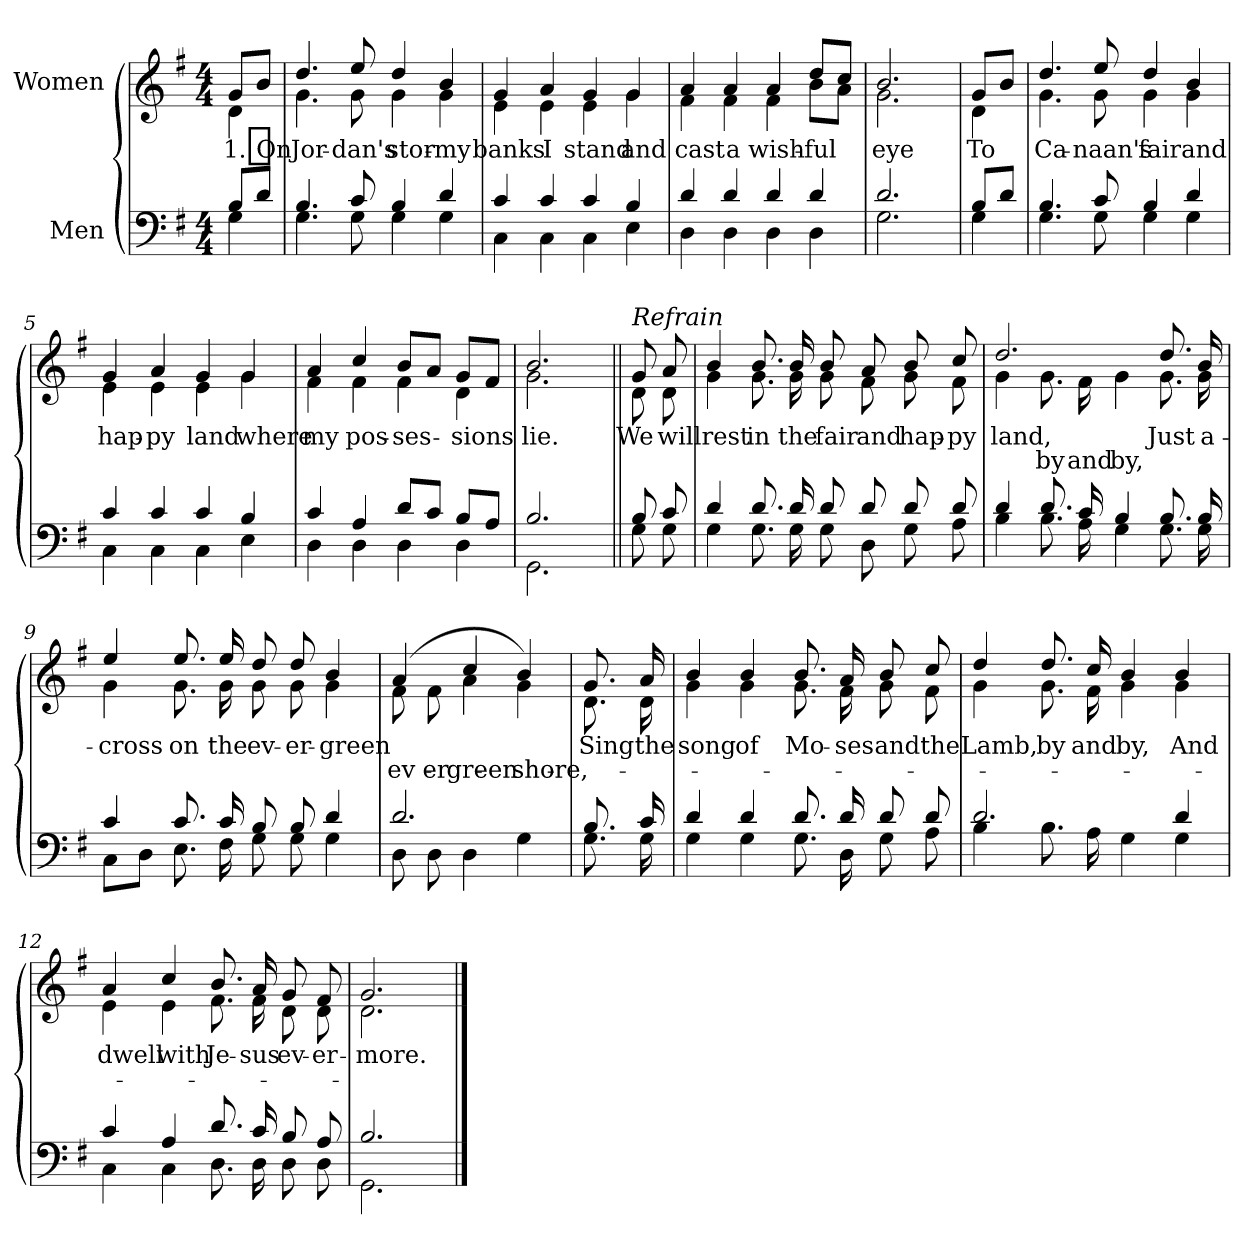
**kern	**kern	**text	**text
*part2	*part1	*part1	*part1
*staff2	*staff1	*staff1	*staff1
*I"Men	*I"Women	*	*
*clefF4	*clefG2	*	*
*k[f#]	*k[f#]	*	*
*M4/4	*M4/4	*	*
*MM105	*MM105	*	*
=	=	=	=
*^	*	*	*
!	!	!	!LO:LY:b	!
*	*	*^	*	*
8B/L	4G\	8g/L	4d\	1. On	.
8d/J	.	8b/J	.	.	.
=1	=1	=1	=1	=1	=1
!	!	!	!	!LO:LY:b	!
4.B/	4.G\	4.dd/	4.g\	Jor-	.
!	!	!	!	!LO:LY:b	!
8c/	8G\	8ee/	8g\	-dan's	.
!	!	!	!	!LO:LY:b	!
4B/	4G\	4dd/	4g\	stor-	.
!	!	!	!	!LO:LY:b	!
4d/	4G\	4b/	4g\	-my	.
=2	=2	=2	=2	=2	=2
!	!	!	!	!LO:LY:b	!
4c/	4C\	4g/	4e\	banks	.
!	!	!	!	!LO:LY:b	!
4c/	4C\	4a/	4e\	I	.
!	!	!	!	!LO:LY:b	!
4c/	4C\	4g/	4e\	stand	.
!	!	!	!	!LO:LY:b	!
4B/	4E\	4g/	4g\	and	.
=3	=3	=3	=3	=3	=3
!	!	!	!	!LO:LY:b	!
4d/	4D\	4a/	4f#\	cast	.
!	!	!	!	!LO:LY:b	!
4d/	4D\	4a/	4f#\	a	.
!	!	!	!	!LO:LY:b	!
4d/	4D\	4a/	4f#\	wish-	.
!	!	!	!	!LO:LY:b	!
4d/	4D\	8dd/L	8b\L	-ful	.
.	.	8cc/J	8a\J	.	.
=3X1	=3X1	=3X1	=3X1	=3X1	=3X1
!	!	!	!	!LO:LY:b	!
2.d/	2.G\	2.b/	2.g\	eye	.
!!LO:LB:g=z	!!
=3X2	=3X2	=3X2	=3X2	=3X2	=3X2
!	!	!	!	!LO:LY:b	!
8B/L	4G\	8g/L	4d\	To	.
8d/J	.	8b/J	.	.	.
=4	=4	=4	=4	=4	=4
!	!	!	!	!LO:LY:b	!
4.B/	4.G\	4.dd/	4.g\	Ca-	.
!	!	!	!	!LO:LY:b	!
8c/	8G\	8ee/	8g\	-naan's	.
!	!	!	!	!LO:LY:b	!
4B/	4G\	4dd/	4g\	fair	.
!	!	!	!	!LO:LY:b	!
4d/	4G\	4b/	4g\	and	.
=5	=5	=5	=5	=5	=5
!	!	!	!	!LO:LY:b	!
4c/	4C\	4g/	4e\	hap-	.
!	!	!	!	!LO:LY:b	!
4c/	4C\	4a/	4e\	-py	.
!	!	!	!	!LO:LY:b	!
4c/	4C\	4g/	4e\	land	.
!	!	!	!	!LO:LY:b	!
4B/	4E\	4g/	4g\	where	.
=6	=6	=6	=6	=6	=6
!	!	!	!	!LO:LY:b	!
4c/	4D\	4a/	4f#\	my	.
!	!	!	!	!LO:LY:b	!
4A/	4D\	4cc/	4f#\	pos-	.
!	!	!	!	!LO:LY:b	!
8d/L	4D\	8b/L	4f#\	-ses-	.
8c/J	.	8a/J	.	.	.
!	!	!	!	!LO:LY:b	!
8B/L	4D\	8g/L	4d\	-sions	.
8A/J	.	8f#/J	.	.	.
=6X3	=6X3	=6X3	=6X3	=6X3	=6X3
!	!	!	!	!LO:LY:b	!
2.B/	2.GG\	2.b/	2.g\	lie.	.
!!LO:LB:g=z	!!
=6X4||	=6X4||	=6X4||	=6X4||	=6X4||	=6X4||
!	!	!LO:TX:a:i:t=Refrain	!	!	!
!	!	!	!	!LO:LY:b	!
8B/	8G\	8g/	8d\	We	.
!	!	!	!	!LO:LY:b	!
8c/	8G\	8a/	8d\	will	.
=7	=7	=7	=7	=7	=7
!	!	!	!	!LO:LY:b	!
4d/	4G\	4b/	4g\	rest	.
!	!	!	!	!LO:LY:b	!
8.d/	8.G\	8.b/	8.g\	in	.
!	!	!	!	!LO:LY:b	!
16d/	16G\	16b/	16g\	the	.
!	!	!	!	!LO:LY:b	!
8d/	8G\	8b/	8g\	fair	.
!	!	!	!	!LO:LY:b	!
8d/	8D\	8a/	8f#\	and	.
!	!	!	!	!LO:LY:b	!
8d/	8G\	8b/	8g\	hap-	.
!	!	!	!	!LO:LY:b	!
8d/	8A\	8cc/	8f#\	-py	.
=8	=8	=8	=8	=8	=8
!	!	!	!	!LO:LY:b	!
4d/	4B\	2.dd/	4g\	land,	.
!	!	!	!	!	!LO:LY:b
8.d/	8.B\	.	8.g\	.	by
!	!	!	!	!	!LO:LY:b
16c/	16A\	.	16f#\	.	and
!	!	!	!	!	!LO:LY:b
4B/	4G\	.	4g\	.	by,
!	!	!	!	!LO:LY:b	!
8.B/	8.G\	8.dd/	8.g\	Just	.
!	!	!	!	!LO:LY:b	!
16B/	16G\	16b/	16g\	a-	.
=9	=9	=9	=9	=9	=9
!	!	!	!	!LO:LY:b	!
4c/	8C\L	4ee/	4g\	-cross	.
.	8D\J	.	.	.	.
!	!	!	!	!LO:LY:b	!
8.c/	8.E\	8.ee/	8.g\	on	.
!	!	!	!	!LO:LY:b	!
16c/	16F#\	16ee/	16g\	the	.
!	!	!	!	!LO:LY:b	!
8B/	8G\	8dd/	8g\	ev-	.
!	!	!	!	!LO:LY:b	!
8B/	8G\	8dd/	8g\	-er-	.
!	!	!	!	!LO:LY:b	!
4d/	4G\	4b/	4g\	-green	.
=9X5	=9X5	=9X5	=9X5	=9X5	=9X5
!	!	!	!	!LO:LY:b	!
!	!	!	!	!	!LO:LY:b
2.d/	8D\	(4a/	8f#\	.	ev-
!	!	!	!	!	!LO:LY:b
.	8D\	.	8f#\	.	-er-
!	!	!	!	!	!LO:LY:b
.	4D\	4cc/	4a\	.	-green
!	!	!	!	!	!LO:LY:b
.	4G\	4b/)	4g\	.	shore,
!!LO:LB:g=z	!!
=9X6	=9X6	=9X6	=9X6	=9X6	=9X6
!	!	!	!	!LO:LY:b	!
8.B/	8.G\	8.g/	8.d\	Sing	.
!	!	!	!	!LO:LY:b	!
16c/	16G\	16a/	16d\	the	.
=10	=10	=10	=10	=10	=10
!	!	!	!	!LO:LY:b	!
4d/	4G\	4b/	4g\	song	.
!	!	!	!	!LO:LY:b	!
4d/	4G\	4b/	4g\	of	.
!	!	!	!	!LO:LY:b	!
8.d/	8.G\	8.b/	8.g\	Mo-	.
!	!	!	!	!LO:LY:b	!
16d/	16D\	16a/	16f#\	-ses	.
!	!	!	!	!LO:LY:b	!
8d/	8G\	8b/	8g\	and	.
!	!	!	!	!LO:LY:b	!
8d/	8A\	8cc/	8f#\	the	.
=11	=11	=11	=11	=11	=11
!	!	!	!	!LO:LY:b	!
2.d/	4B\	4dd/	4g\	Lamb,	.
!	!	!	!	!LO:LY:b	!
.	8.B\	8.dd/	8.g\	by	.
!	!	!	!	!LO:LY:b	!
.	16A\	16cc/	16f#\	and	.
!	!	!	!	!LO:LY:b	!
.	4G\	4b/	4g\	by,	.
!	!	!	!	!LO:LY:b	!
4d/	4G\	4b/	4g\	And	.
=12	=12	=12	=12	=12	=12
!	!	!	!	!LO:LY:b	!
4c/	4C\	4a/	4e\	dwell	.
!	!	!	!	!LO:LY:b	!
4A/	4C\	4cc/	4e\	with	.
!	!	!	!	!LO:LY:b	!
8.d/	8.D\	8.b/	8.f#\	Je-	.
!	!	!	!	!LO:LY:b	!
16c/	16D\	16a/	16f#\	-sus	.
!	!	!	!	!LO:LY:b	!
8B/	8D\	8g/	8d\	ev-	.
!	!	!	!	!LO:LY:b	!
8A/	8D\	8f#/	8d\	-er-	.
=12X7	=12X7	=12X7	=12X7	=12X7	=12X7
!	!	!	!	!LO:LY:b	!
2.B/	2.GG\	2.g/	2.d\	-more.	.
*v	*v	*	*	*	*
*	*v	*v	*	*
==	==	==	==
*-	*-	*-	*-
